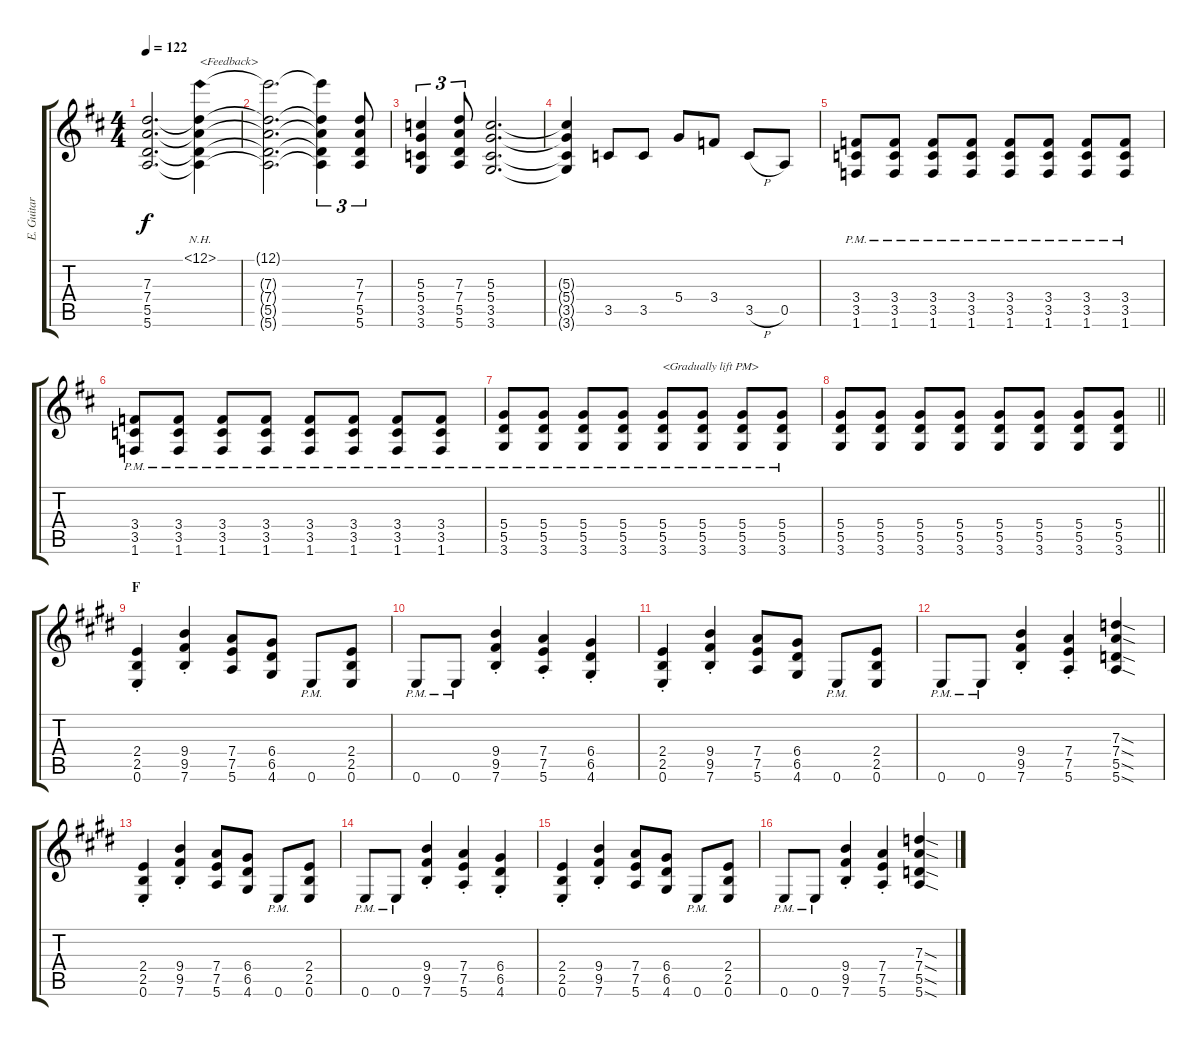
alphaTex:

\track ("E. Guitar I" "E. Guitar ") {instrument overdrivenguitar}
\staff {score tabs}
\tuning (E4 B3 G3 D3 A2 E2) {hide}
\ts (4 4)
\tempo 122
\clef g2
\ks d
(7.3 7.4 5.5 5.6).2{d dy f} (12.1{nh} 7.3{t} 7.4{t} 5.5{t} 5.6{t}).4{txt "<Feedback>"} |
(12.1{t} 7.3{t} 7.4{t} 5.5{t} 5.6{t}).2{d} (12.1{t} 7.3{t} 7.4{t} 5.5{t} 5.6{t}).4{tu (3 2)} (7.3 7.4 5.5 5.6).8{tu (3 2)} |
(5.3 5.4 3.5 3.6).4{tu (3 2)} (7.3 7.4 5.5 5.6).8{tu (3 2)} (5.3 5.4 3.5 3.6).2{d} |
(5.3{t} 5.4{t} 3.5{t} 3.6{t}).4 3.5.8 3.5.8 5.4.8 3.4.8 3.5{h}.8 0.5.8 |
(3.4{pm} 3.5{pm} 1.6{pm}).8 (3.4{pm} 3.5{pm} 1.6{pm}).8 (3.4{pm} 3.5{pm} 1.6{pm}).8 (3.4{pm} 3.5{pm} 1.6{pm}).8 (3.4{pm} 3.5{pm} 1.6{pm}).8 (3.4{pm} 3.5{pm} 1.6{pm}).8 (3.4{pm} 3.5{pm} 1.6{pm}).8 (3.4{pm} 3.5{pm} 1.6{pm}).8 |
(3.4{pm} 3.5{pm} 1.6{pm}).8 (3.4{pm} 3.5{pm} 1.6{pm}).8 (3.4{pm} 3.5{pm} 1.6{pm}).8 (3.4{pm} 3.5{pm} 1.6{pm}).8 (3.4{pm} 3.5{pm} 1.6{pm}).8 (3.4{pm} 3.5{pm} 1.6{pm}).8 (3.4{pm} 3.5{pm} 1.6{pm}).8 (3.4{pm} 3.5{pm} 1.6{pm}).8 |
(5.4{pm} 5.5{pm} 3.6{pm}).8 (5.4{pm} 5.5{pm} 3.6{pm}).8 (5.4{pm} 5.5{pm} 3.6{pm}).8 (5.4{pm} 5.5{pm} 3.6{pm}).8 (5.4{pm} 5.5{pm} 3.6{pm}).8{txt "<Gradually lift PM>"} (5.4{pm} 5.5{pm} 3.6{pm}).8 (5.4{pm} 5.5{pm} 3.6{pm}).8 (5.4{pm} 5.5{pm} 3.6{pm}).8 |
\barLineRight lightlight
(5.4 5.5 3.6).8 (5.4 5.5 3.6).8 (5.4 5.5 3.6).8 (5.4 5.5 3.6).8 (5.4 5.5 3.6).8 (5.4 5.5 3.6).8 (5.4 5.5 3.6).8 (5.4 5.5 3.6).8 |
\section ("" "F")
\ks e
(2.4{st} 2.5{st} 0.6{st}).4 (9.4{st} 9.5{st} 7.6{st}).4 (7.4 7.5 5.6).8 (6.4 6.5 4.6).8 0.6{pm}.8 (2.4 2.5 0.6).8 |
0.6{pm}.8 0.6{pm}.8 (9.4{st} 9.5{st} 7.6{st}).4 (7.4{st} 7.5{st} 5.6{st}).4 (6.4{st} 6.5{st} 4.6{st}).4 |
(2.4{st} 2.5{st} 0.6{st}).4 (9.4{st} 9.5{st} 7.6{st}).4 (7.4 7.5 5.6).8 (6.4 6.5 4.6).8 0.6{pm}.8 (2.4 2.5 0.6).8 |
0.6{pm}.8 0.6{pm}.8 (9.4{st} 9.5{st} 7.6{st}).4 (7.4{st} 7.5{st} 5.6{st}).4 (7.3{sod} 7.4{sod} 5.5{sod} 5.6{sod}).4 |
(2.4{st} 2.5{st} 0.6{st}).4 (9.4{st} 9.5{st} 7.6{st}).4 (7.4 7.5 5.6).8 (6.4 6.5 4.6).8 0.6{pm}.8 (2.4 2.5 0.6).8 |
0.6{pm}.8 0.6{pm}.8 (9.4{st} 9.5{st} 7.6{st}).4 (7.4{st} 7.5{st} 5.6{st}).4 (6.4{st} 6.5{st} 4.6{st}).4 |
(2.4{st} 2.5{st} 0.6{st}).4 (9.4{st} 9.5{st} 7.6{st}).4 (7.4 7.5 5.6).8 (6.4 6.5 4.6).8 0.6{pm}.8 (2.4 2.5 0.6).8 |
0.6{pm}.8 0.6{pm}.8 (9.4{st} 9.5{st} 7.6{st}).4 (7.4{st} 7.5{st} 5.6{st}).4 (7.3{sod} 7.4{sod} 5.5{sod} 5.6{sod}).4
